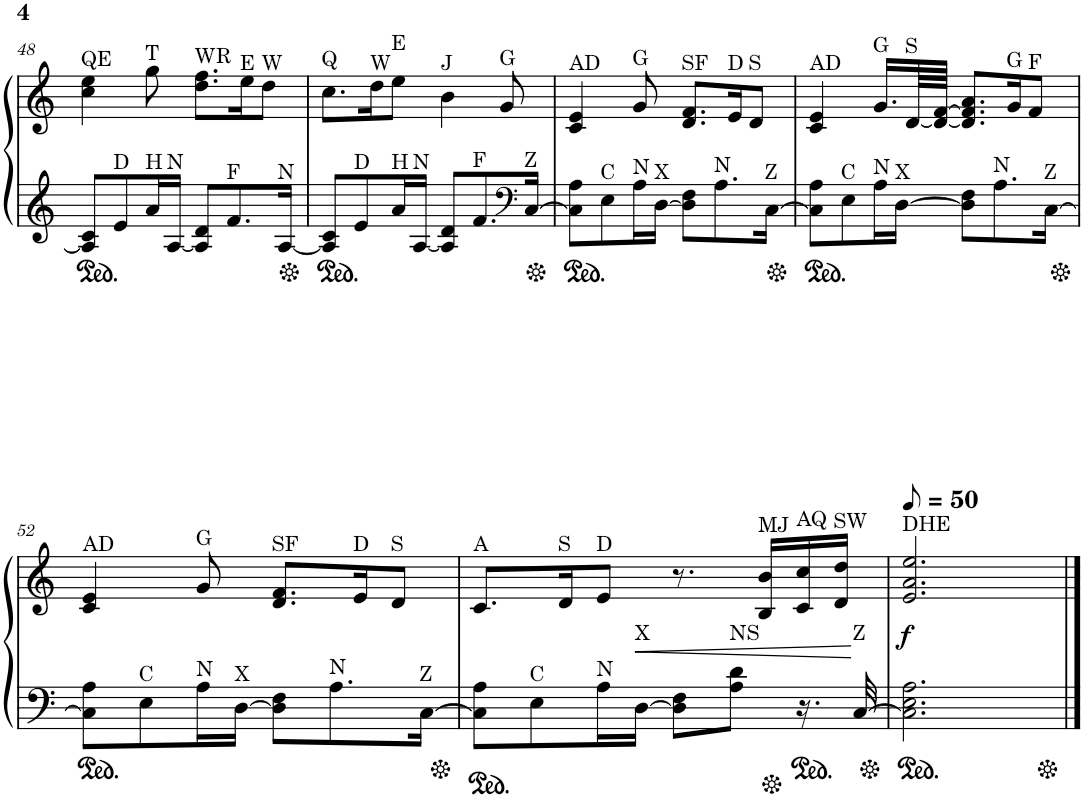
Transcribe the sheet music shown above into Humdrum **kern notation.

**kern	**kern	**dynam
*part1	*part1	*part1
*staff2	*staff1	*staff1/2
*I"Piano	*	*
*I'Pno.	*	*
!!LO:PB:g=z
*clefG2	*clefG2	*
*k[]	*k[]	*
*M6/8	*M6/8	*
=48	=48	=48
!	!LO:TX:a:t=QE	!
8A/] 8c/L	4cc\ 4ee\	.
!LO:TX:a:t=D	!	!
8e/	.	.
!	!LO:TX:a:t=T	!
!LO:TX:a:t=H	!	!
16a/L	8gg\	.
!LO:TX:a:t=N	!	!
[16A/JJ	.	.
!	!LO:TX:a:t=WR	!
8A/] 8d/L	8.dd\ 8.ff\L	.
!LO:TX:a:t=F	!	!
8.f/	.	.
!	!LO:TX:a:t=E	!
.	16ee\K	.
!	!LO:TX:a:t=W	!
.	8dd\J	.
!LO:TX:a:t=N	!	!
[16A/Jk	.	.
=49	=49	=49
!	!LO:TX:a:t=Q	!
8A/] 8c/L	8.cc\L	.
!LO:TX:a:t=D	!	!
8e/	.	.
!	!LO:TX:a:t=W	!
.	16dd\K	.
!	!LO:TX:a:t=E	!
!LO:TX:a:t=H	!	!
16a/L	8ee\J	.
!LO:TX:a:t=N	!	!
[16A/JJ	.	.
!	!LO:TX:a:t=J	!
8A/] 8d/L	4b\	.
!LO:TX:a:t=F	!	!
8.f/	.	.
!	!LO:TX:a:t=G	!
.	8g/	.
*clefF4	*	*
!LO:TX:a:t=Z	!	!
[16C/Jk	.	.
=50	=50	=50
!	!LO:TX:a:t=AD	!
8C\] 8A\L	4c/ 4e/	.
!LO:TX:a:t=C	!	!
8E\	.	.
!	!LO:TX:a:t=G	!
!LO:TX:a:t=N	!	!
16A\L	8g/	.
!LO:TX:a:t=X	!	!
[16D\JJ	.	.
!	!LO:TX:a:t=SF	!
8D\] 8F\L	8.d/ 8.f/L	.
!LO:TX:a:t=N	!	!
8.A\	.	.
!	!LO:TX:a:t=D	!
.	16e/K	.
!	!LO:TX:a:t=S	!
.	8d/J	.
!LO:TX:a:t=Z	!	!
[16C\Jk	.	.
=51	=51	=51
!	!LO:TX:a:t=AD	!
8C\] 8A\L	4c/ 4e/	.
!LO:TX:a:t=C	!	!
8E\	.	.
!	!LO:TX:a:t=G	!
!LO:TX:a:t=N	!	!
16A\L	16.g/LL	.
!LO:TX:a:t=X	!	!
[16D\JJ	.	.
!	!LO:TX:a:t=S	!
.	[<64d/LL	.
.	64d/_ [64f/JJJJ	.
8D\] 8F\L	8.d/] 8.f/] 8.a/L	.
!LO:TX:a:t=N	!	!
8.A\	.	.
!	!LO:TX:a:t=G	!
.	16g/K	.
!	!LO:TX:a:t=F	!
.	8f/J	.
!LO:TX:a:t=Z	!	!
[16C\Jk	.	.
!!LO:LB:g=z
=52	=52	=52
!	!LO:TX:a:t=AD	!
8C\] 8A\L	4c/ 4e/	.
!LO:TX:a:t=C	!	!
8E\	.	.
!	!LO:TX:a:t=G	!
!LO:TX:a:t=N	!	!
16A\L	8g/	.
!LO:TX:a:t=X	!	!
[16D\JJ	.	.
!	!LO:TX:a:t=SF	!
8D\] 8F\L	8.d/ 8.f/L	.
!LO:TX:a:t=N	!	!
8.A\	.	.
!	!LO:TX:a:t=D	!
.	16e/K	.
!	!LO:TX:a:t=S	!
.	8d/J	.
!LO:TX:a:t=Z	!	!
[16C\Jk	.	.
=53	=53	=53
!	!LO:TX:a:t=A	!
8C\] 8A\L	8.c/L	.
!LO:TX:a:t=C	!	!
8E\	.	.
!	!LO:TX:a:t=S	!
.	16d/K	.
!	!LO:TX:a:t=D	!
!LO:TX:a:t=N	!	!
16A\L	8e/J	.
!LO:TX:a:t=X	!	!
[16D\JJ	.	.
8D\] 8F\L	8.r	.
!LO:TX:a:t=NS	!	!
8A\ 8d\J	.	.
!	!LO:TX:a:t=MJ	!
.	16B/ 16b/LL	.
!	!LO:TX:a:t=AQ	!
16.r	16c/ 16cc/	.
!	!LO:TX:a:t=SW	!
.	16d/ 16dd/JJ	.
!LO:TX:a:t=Z	!	!
[32C/	.	.
=54	=54	=54
*	*MM25	*
!	!LO:TX:a:t=DHE	!
!	!	!LO:DY:b
2.C\] 2.E\ 2.A\	2.e/ 2.a/ 2.ee/	f
==	==	==
*-	*-	*-
